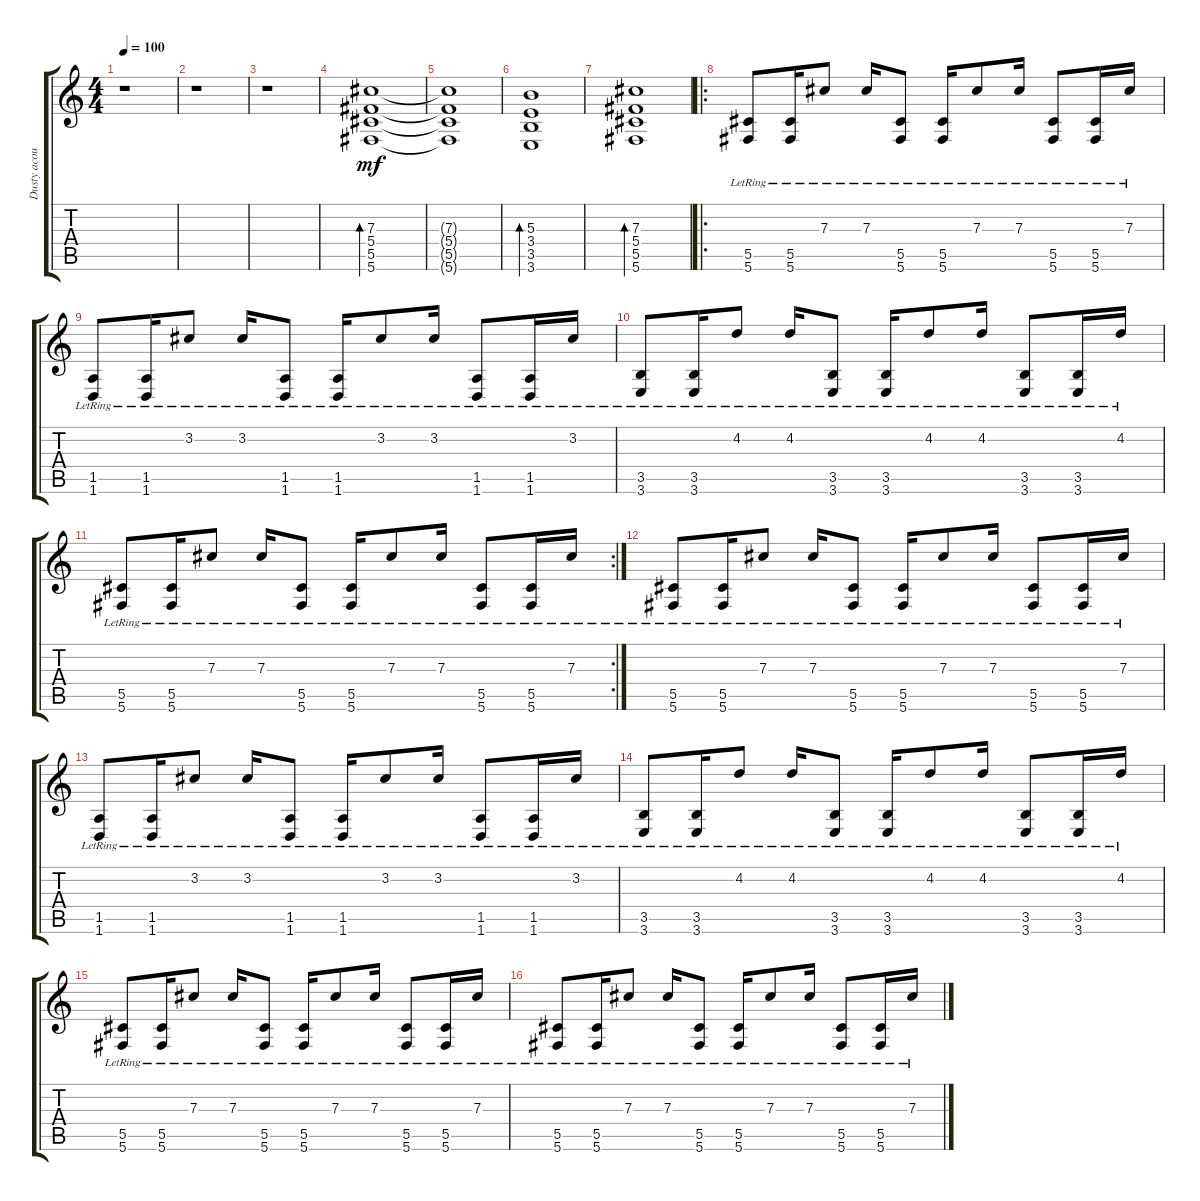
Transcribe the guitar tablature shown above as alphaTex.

\track ("Dusty acoustic" "Dusty acou") {instrument acousticguitarsteel}
\staff {score tabs}
\tuning (Eb4 Bb3 Gb3 Db3 Ab2 Db2) {hide}
\ts (4 4)
\tempo 100
\clef g2
\ks c
r.1{dy mf} |
r.1 |
r.1 |
(7.3 5.4 5.5 5.6).1{bd 240} |
(7.3{t} 5.4{t} 5.5{t} 5.6{t}).1 |
(5.3 3.4 3.5 3.6).1{bd 240} |
(7.3 5.4 5.5 5.6).1{bd 240} |
\ro
(5.5{lr} 5.6{lr}).8 (5.5{lr} 5.6{lr}).16 7.3{lr}.8 7.3{lr}.16 (5.5{lr} 5.6{lr}).8 (5.5{lr} 5.6{lr}).16 7.3{lr}.8 7.3{lr}.16 (5.5{lr} 5.6{lr}).8 (5.5{lr} 5.6{lr}).16 7.3{lr}.16 |
(1.5{lr} 1.6{lr}).8 (1.5{lr} 1.6{lr}).16 3.2{lr}.8 3.2{lr}.16 (1.5{lr} 1.6{lr}).8 (1.5{lr} 1.6{lr}).16 3.2{lr}.8 3.2{lr}.16 (1.5{lr} 1.6{lr}).8 (1.5{lr} 1.6{lr}).16 3.2{lr}.16 |
(3.5{lr} 3.6{lr}).8 (3.5{lr} 3.6{lr}).16 4.2{lr}.8 4.2{lr}.16 (3.5{lr} 3.6{lr}).8 (3.5{lr} 3.6{lr}).16 4.2{lr}.8 4.2{lr}.16 (3.5{lr} 3.6{lr}).8 (3.5{lr} 3.6{lr}).16 4.2{lr}.16 |
\rc 2
(5.5{lr} 5.6{lr}).8 (5.5{lr} 5.6{lr}).16 7.3{lr}.8 7.3{lr}.16 (5.5{lr} 5.6{lr}).8 (5.5{lr} 5.6{lr}).16 7.3{lr}.8 7.3{lr}.16 (5.5{lr} 5.6{lr}).8 (5.5{lr} 5.6{lr}).16 7.3{lr}.16 |
(5.5{lr} 5.6{lr}).8 (5.5{lr} 5.6{lr}).16 7.3{lr}.8 7.3{lr}.16 (5.5{lr} 5.6{lr}).8 (5.5{lr} 5.6{lr}).16 7.3{lr}.8 7.3{lr}.16 (5.5{lr} 5.6{lr}).8 (5.5{lr} 5.6{lr}).16 7.3{lr}.16 |
(1.5{lr} 1.6{lr}).8 (1.5{lr} 1.6{lr}).16 3.2{lr}.8 3.2{lr}.16 (1.5{lr} 1.6{lr}).8 (1.5{lr} 1.6{lr}).16 3.2{lr}.8 3.2{lr}.16 (1.5{lr} 1.6{lr}).8 (1.5{lr} 1.6{lr}).16 3.2{lr}.16 |
(3.5{lr} 3.6{lr}).8 (3.5{lr} 3.6{lr}).16 4.2{lr}.8 4.2{lr}.16 (3.5{lr} 3.6{lr}).8 (3.5{lr} 3.6{lr}).16 4.2{lr}.8 4.2{lr}.16 (3.5{lr} 3.6{lr}).8 (3.5{lr} 3.6{lr}).16 4.2{lr}.16 |
(5.5{lr} 5.6{lr}).8 (5.5{lr} 5.6{lr}).16 7.3{lr}.8 7.3{lr}.16 (5.5{lr} 5.6{lr}).8 (5.5{lr} 5.6{lr}).16 7.3{lr}.8 7.3{lr}.16 (5.5{lr} 5.6{lr}).8 (5.5{lr} 5.6{lr}).16 7.3{lr}.16 |
(5.5{lr} 5.6{lr}).8 (5.5{lr} 5.6{lr}).16 7.3{lr}.8 7.3{lr}.16 (5.5{lr} 5.6{lr}).8 (5.5{lr} 5.6{lr}).16 7.3{lr}.8 7.3{lr}.16 (5.5{lr} 5.6{lr}).8 (5.5{lr} 5.6{lr}).16 7.3{lr}.16
